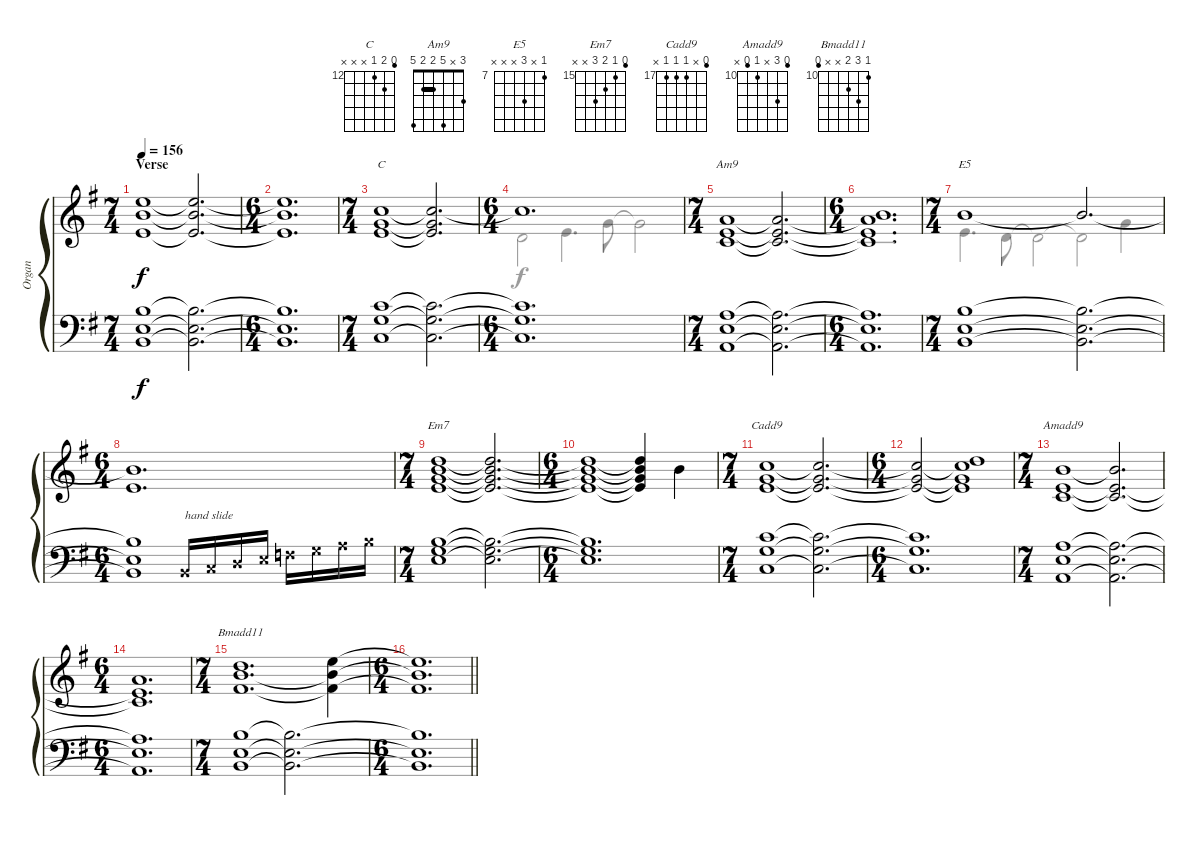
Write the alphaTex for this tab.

\defaultSystemsLayout 4
\bracketExtendMode groupsimilarinstruments
\otherSystemsTrackNameOrientation horizontal
\track ("Organ" "Organ") {multiBarRest instrument drawbarorgan}
\staff {score}
\tuning (E4 B3 G3 D3 A2 E2)
\chord ("C" 11 13 12 x x x) {firstfret 12 showfingering false}
\chord ("Am9" 3 x 5 2 2 5) {showfingering false barre 2}
\chord ("E5" 7 x 9 x x x) {firstfret 7 showfingering false}
\chord ("Em7" 14 15 16 17 x x) {firstfret 15 showfingering false}
\chord ("Cadd9" 16 x 17 17 17 x) {firstfret 17 showfingering false}
\chord ("Amadd9" 9 12 x 10 9 x) {firstfret 10 showfingering false}
\chord ("Bmadd11" 10 12 11 x x 9) {firstfret 10 showfingering false}
\voice
\ts (7 4)
\beaming (8 2 2 2 2 2 2 2)
\section ("" "Verse")
\tempo 156
\clef g2
\ks g
(17.2{acc forcenatural} 0.1{acc forcenatural} 16.3{acc forcenatural}).1{dy f} (17.2{t acc forcenatural} 16.3{t acc forcenatural} 0.1{t acc forcenatural}).2{d} |
\ts (6 4)
\beaming (8 2 2 2 2 2 2 2)
(17.2{t acc forcenatural} 16.3{t acc forcenatural} 0.1{t acc forcenatural}).1{d} |
\ts (7 4)
\beaming (8 2 2 2 2 2 2 2)
(13.2{acc forcenatural} 12.3{acc forcenatural} 0.1{acc forcenatural}).1{ch "C"} (13.2{t acc forcenatural} 12.3{t acc forcenatural} 0.1{t acc forcenatural}).2{d} |
\ts (6 4)
\beaming (8 2 2 2 2 2 2 2)
13.2{t acc forcenatural}.1{d} |
\ts (7 4)
\beaming (8 2 2 2 2 2 2 2)
(10.2{acc forcenatural} 9.3{acc forcenatural} 10.4{acc forcenatural}).1{ch "Am9"} (10.2{t acc forcenatural} 10.4{t acc forcenatural} 9.3{t acc forcenatural}).2{d} |
\ts (6 4)
\beaming (8 2 2 2 2 2 2 2)
(10.2{t acc forcenatural} 10.4{t acc forcenatural} 9.3{t acc forcenatural} 7.1{acc forcenatural}).1{d} |
\ts (7 4)
\beaming (8 2 2 2 2 2 2 2)
7.1{acc forcenatural}.1{ch "E5"} 7.1{t acc forcenatural}.2{d} |
\ts (6 4)
\beaming (8 2 2 2 2 2 2 2)
(7.1{t acc forcenatural} 0.1{acc forcenatural}).1{d} |
\ts (7 4)
\beaming (8 2 2 2 2 2 2 2)
(0.1{acc forcenatural} 17.4{acc forcenatural} 16.3{acc forcenatural} 15.2{acc forcenatural}).1{ch "Em7"} (0.1{t acc forcenatural} 17.4{t acc forcenatural} 16.3{t acc forcenatural} 15.2{t acc forcenatural}).2{d} |
\ts (6 4)
\beaming (8 2 2 2 2 2 2 2)
(15.2{t acc forcenatural} 16.3{t acc forcenatural} 17.4{t acc forcenatural} 0.1{t acc forcenatural}).1 (15.2{t acc forcenatural} 16.3{t acc forcenatural} 17.4{t acc forcenatural} 0.1{t acc forcenatural}).4 16.3{acc forcenatural}.4 |
\ts (7 4)
\beaming (8 2 2 2 2 2 2 2)
(17.3{acc forcenatural} 17.4{acc forcenatural} 0.1{acc forcenatural}).1{ch "Cadd9"} (17.3{t acc forcenatural} 17.4{t acc forcenatural} 0.1{t acc forcenatural}).2{d} |
\ts (6 4)
\beaming (8 2 2 2 2 2 2 2)
(0.1{t acc forcenatural} 17.4{t acc forcenatural} 17.3{t acc forcenatural}).2 (0.1{t acc forcenatural} 17.4{t acc forcenatural} 17.3{t acc forcenatural} 15.2{acc forcenatural}).1 |
\ts (7 4)
\beaming (8 2 2 2 2 2 2 2)
(12.2{acc forcenatural} 0.1{acc forcenatural} 10.4{acc forcenatural}).1{ch "Amadd9"} (12.2{t acc forcenatural} 10.4{t acc forcenatural} 0.1{t acc forcenatural}).2{d} |
\ts (6 4)
\beaming (8 2 2 2 2 2 2 2)
(10.2{acc forcenatural} 10.4{t acc forcenatural} 0.1{t acc forcenatural}).1{d} |
\ts (7 4)
\beaming (8 2 2 2 2 2 2 2)
(10.1{acc forcenatural} 12.2{acc forcenatural} 11.3{acc #}).1{d ch "Bmadd11"} (11.3{t acc #} 12.2{t acc forcenatural} 12.1{acc forcenatural}).4 |
\ts (6 4)
\beaming (8 2 2 2 2 2 2 2)
\barLineRight lightlight
(12.1{t acc forcenatural} 12.2{t acc forcenatural} 11.3{t acc #}).1{d}
\voice
\clef g2
\ottava regular
\simile none
\ks g
|
|
|
12.4{acc forcenatural}.2 0.1{acc forcenatural}.4{d} 3.1{acc forcenatural}.8 3.1{t acc forcenatural}.2 |
|
|
9.3{acc forcenatural}.4{d} 7.3{acc forcenatural}.8 7.3{t acc forcenatural}.2 7.3{t acc forcenatural}.2 8.2{acc forcenatural}.4 |
|
|
|
|
|
|
|
|
\barLineRight lightlight
\staff {score}
\tuning (E4 B3 G3 D3 A2 E2)
\clef f4
\ottava regular
\simile none
\ks g
(2.5{acc forcenatural} 2.4{acc forcenatural} 0.2{acc forcenatural}).1{dy f} (2.5{t acc forcenatural} 0.2{t acc forcenatural} 2.4{t acc forcenatural}).2{d} |
(2.5{t acc forcenatural} 0.2{t acc forcenatural} 2.4{t acc forcenatural}).1{d} |
(5.3{acc forcenatural} 5.4{acc forcenatural} 3.5{acc forcenatural}).1 (5.3{t acc forcenatural} 3.5{t acc forcenatural} 5.4{t acc forcenatural}).2{d} |
(5.3{t acc forcenatural} 3.5{t acc forcenatural} 5.4{t acc forcenatural}).1{d} |
(2.3{acc forcenatural} 2.4{acc forcenatural} 0.5{acc forcenatural}).1 (2.3{t acc forcenatural} 0.5{t acc forcenatural} 2.4{t acc forcenatural}).2{d} |
(2.3{t acc forcenatural} 0.5{t acc forcenatural} 2.4{t acc forcenatural}).1{d} |
(0.2{acc forcenatural} 2.4{acc forcenatural} 2.5{acc forcenatural}).1 (0.2{t acc forcenatural} 2.4{t acc forcenatural} 2.5{t acc forcenatural}).2{d} |
(2.5{t acc forcenatural} 2.4{t acc forcenatural} 0.2{t acc forcenatural}).1 2.5{x acc forcenatural}.16{txt "hand slide"} 3.5{x acc forcenatural}.16 5.5{x acc forcenatural}.16 7.5{x acc forcenatural}.16 8.5{x acc forcenatural}.16 5.4{x acc forcenatural}.16 2.3{x acc forcenatural}.16 0.2{x acc forcenatural}.16 |
(0.2{acc forcenatural} 0.3{acc forcenatural} 2.4{acc forcenatural}).1 (0.2{t acc forcenatural} 0.3{t acc forcenatural} 2.4{t acc forcenatural}).2{d} |
(2.4{t acc forcenatural} 0.3{t acc forcenatural} 0.2{t acc forcenatural}).1{d} |
(1.2{acc forcenatural} 0.3{acc forcenatural} 3.5{acc forcenatural}).1 (1.2{t acc forcenatural} 0.3{t acc forcenatural} 3.5{t acc forcenatural}).2{d} |
(3.5{t acc forcenatural} 0.3{t acc forcenatural} 1.2{t acc forcenatural}).1{d} |
(2.3{acc forcenatural} 2.4{acc forcenatural} 0.5{acc forcenatural}).1 (2.3{t acc forcenatural} 0.5{t acc forcenatural} 2.4{t acc forcenatural}).2{d} |
(2.3{t acc forcenatural} 0.5{t acc forcenatural} 2.4{t acc forcenatural}).1{d} |
(0.2{acc forcenatural} 2.4{acc forcenatural} 2.5{acc forcenatural}).1 (0.2{t acc forcenatural} 2.4{t acc forcenatural} 2.5{t acc forcenatural}).2{d} |
\barLineRight lightlight
(2.5{t acc forcenatural} 2.4{t acc forcenatural} 0.2{t acc forcenatural}).1{d}
